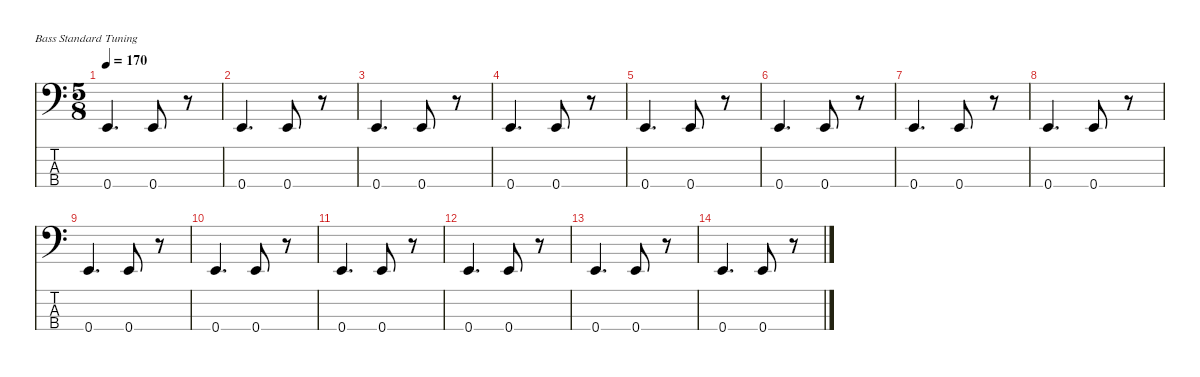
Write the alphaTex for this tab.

\defaultSystemsLayout 4
\hideDynamics
\bracketExtendMode nobrackets
\singleTrackTrackNamePolicy hidden
\multiTrackTrackNamePolicy hidden
\firstSystemTrackNameMode fullname
\firstSystemTrackNameOrientation horizontal
\otherSystemsTrackNameOrientation horizontal
\track ("Bass" "el.bs.") {instrument electricbasspick}
\staff {score tabs}
\tuning (G2 D2 A1 E1)
\ts (5 8)
\tempo 170
\clef f4
\ks c
0.4.4{d dy fff beam Up} 0.4.8{beam Up} r.8{beam Up} |
0.4.4{d beam Up} 0.4.8{beam Up} r.8{beam Up} |
0.4.4{d beam Up} 0.4.8{beam Up} r.8{beam Up} |
0.4.4{d beam Up} 0.4.8{beam Up} r.8{beam Up} |
0.4.4{d beam Up} 0.4.8{beam Up} r.8{beam Up} |
0.4.4{d beam Up} 0.4.8{beam Up} r.8{beam Up} |
0.4.4{d beam Up} 0.4.8{beam Up} r.8{beam Up} |
0.4.4{d beam Up} 0.4.8{beam Up} r.8{beam Up} |
0.4.4{d beam Up} 0.4.8{beam Up} r.8{beam Up} |
0.4.4{d beam Up} 0.4.8{beam Up} r.8{beam Up} |
0.4.4{d beam Up} 0.4.8{beam Up} r.8{beam Up} |
0.4.4{d beam Up} 0.4.8{beam Up} r.8{beam Up} |
0.4.4{d beam Up} 0.4.8{beam Up} r.8{beam Up} |
0.4.4{d beam Up} 0.4.8{beam Up} r.8{beam Up}
